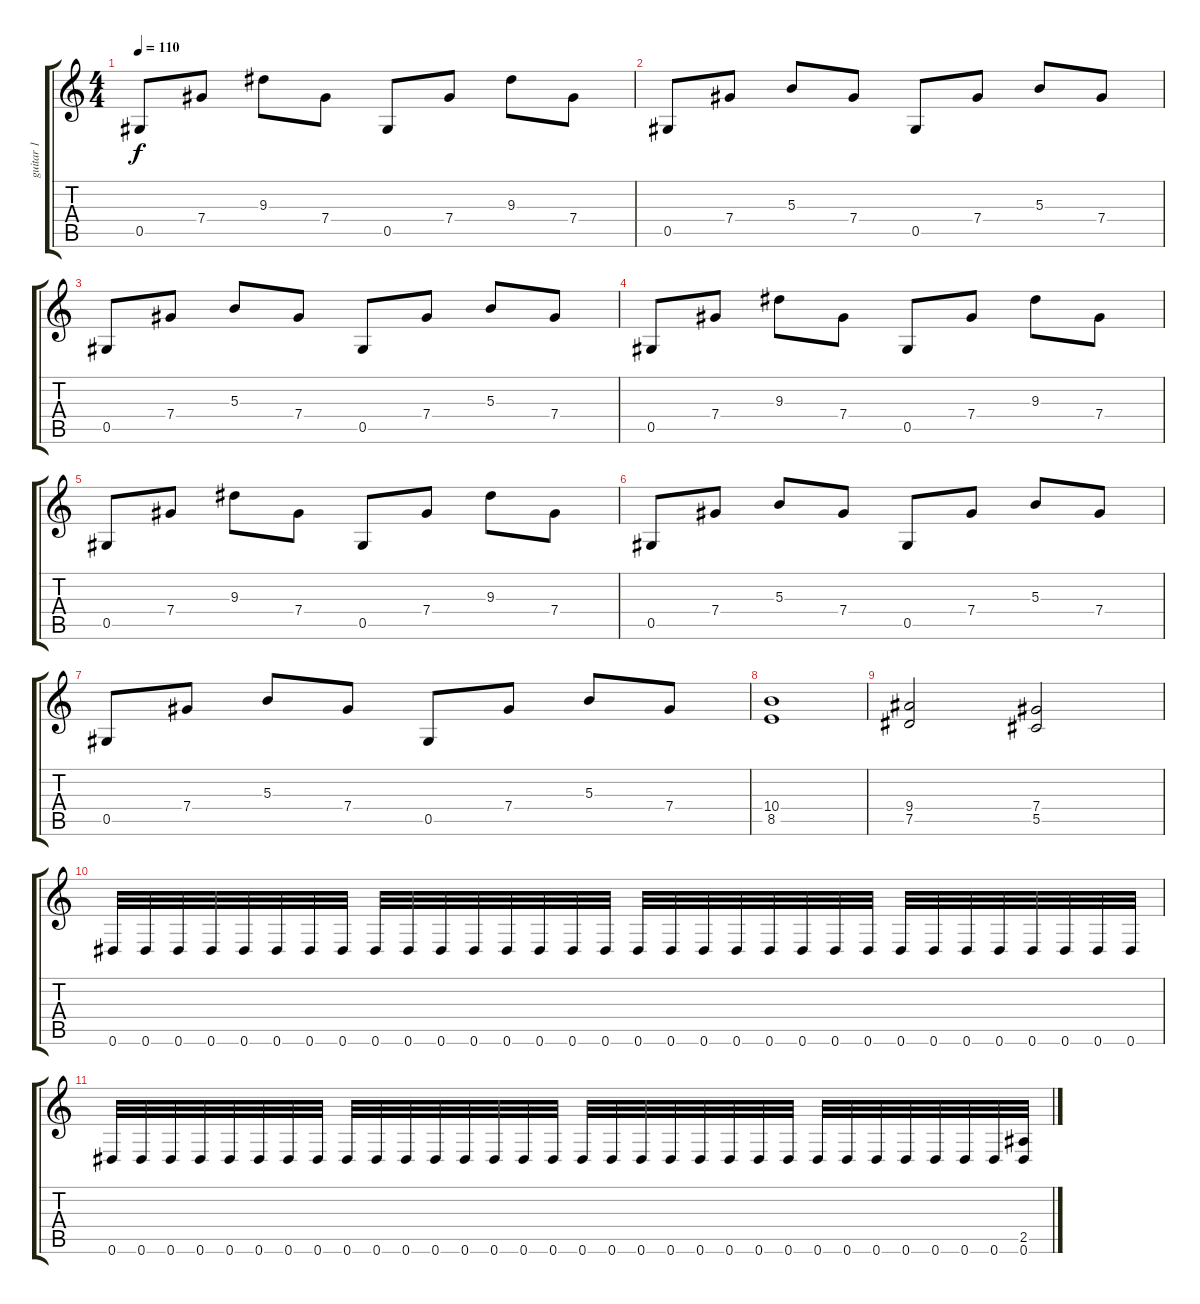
\track ("guitar 1" "guitar 1") {solo instrument distortionguitar}
\staff {score tabs}
\tuning (Eb4 Bb3 Gb3 Db3 Ab2 Eb2) {hide}
\ts (4 4)
\tempo 110
\clef g2
\ks c
0.5.8{dy f instrument acousticguitarsteel} 7.4.8 9.3.8 7.4.8 0.5.8 7.4.8 9.3.8 7.4.8 |
0.5.8 7.4.8 5.3.8 7.4.8 0.5.8 7.4.8 5.3.8 7.4.8 |
0.5.8 7.4.8 5.3.8 7.4.8 0.5.8 7.4.8 5.3.8 7.4.8 |
0.5.8{instrument acousticguitarsteel} 7.4.8 9.3.8 7.4.8 0.5.8 7.4.8 9.3.8 7.4.8 |
0.5.8{instrument acousticguitarsteel} 7.4.8 9.3.8 7.4.8 0.5.8 7.4.8 9.3.8 7.4.8 |
0.5.8 7.4.8 5.3.8 7.4.8 0.5.8 7.4.8 5.3.8 7.4.8 |
0.5.8 7.4.8 5.3.8 7.4.8 0.5.8 7.4.8 5.3.8 7.4.8 |
(10.4 8.5).1{instrument distortionguitar} |
(9.4 7.5).2 (7.4 5.5).2 |
0.6.32 0.6.32 0.6.32 0.6.32 0.6.32 0.6.32 0.6.32 0.6.32 0.6.32 0.6.32 0.6.32 0.6.32 0.6.32 0.6.32 0.6.32 0.6.32 0.6.32 0.6.32 0.6.32 0.6.32 0.6.32 0.6.32 0.6.32 0.6.32 0.6.32 0.6.32 0.6.32 0.6.32 0.6.32 0.6.32 0.6.32 0.6.32 |
0.6.32 0.6.32 0.6.32 0.6.32 0.6.32 0.6.32 0.6.32 0.6.32 0.6.32 0.6.32 0.6.32 0.6.32 0.6.32 0.6.32 0.6.32 0.6.32 0.6.32 0.6.32 0.6.32 0.6.32 0.6.32 0.6.32 0.6.32 0.6.32 0.6.32 0.6.32 0.6.32 0.6.32 0.6.32 0.6.32 0.6.32 (2.5 0.6).32
